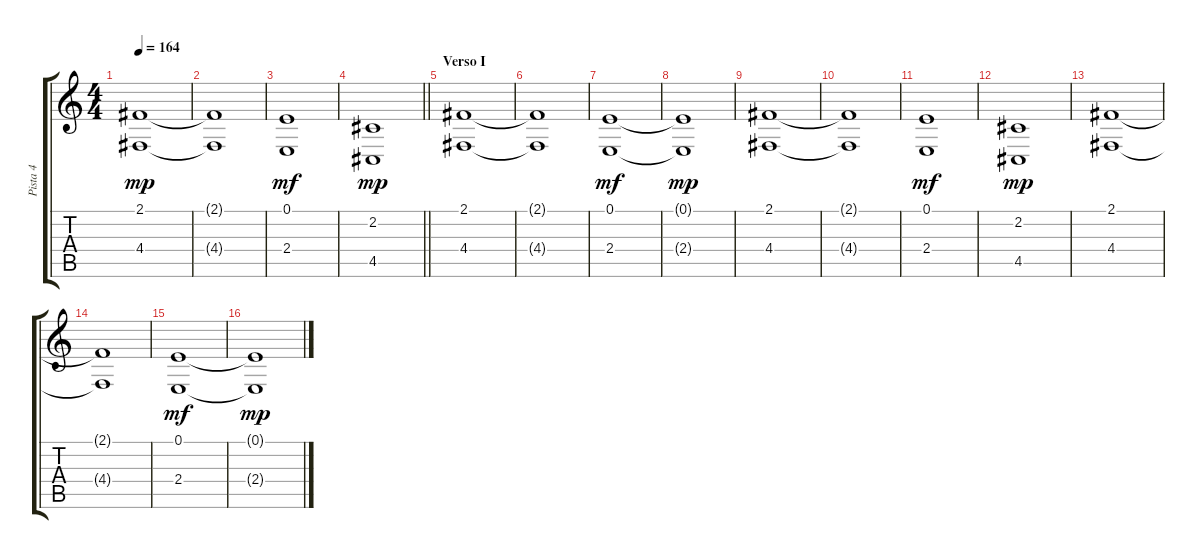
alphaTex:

\track ("Pista 4" "Pista 4") {instrument drawbarorgan}
\staff {score tabs}
\tuning (E4 B3 G3 D3 A2 E2) {hide}
\ts (4 4)
\tempo 164
\clef g2
\ks c
(2.1 4.4).1{dy mp} |
(2.1{t} 4.4{t}).1 |
(0.1 2.4).1{dy mf} |
\barLineRight lightlight
(2.2 4.5).1{dy mp} |
\section ("" "Verso I")
(2.1 4.4).1 |
(2.1{t} 4.4{t}).1 |
(0.1 2.4).1{dy mf} |
(0.1{t} 2.4{t}).1{dy mp} |
(2.1 4.4).1 |
(2.1{t} 4.4{t}).1 |
(0.1 2.4).1{dy mf} |
(2.2 4.5).1{dy mp} |
(2.1 4.4).1 |
(2.1{t} 4.4{t}).1 |
(0.1 2.4).1{dy mf} |
(0.1{t} 2.4{t}).1{dy mp}
